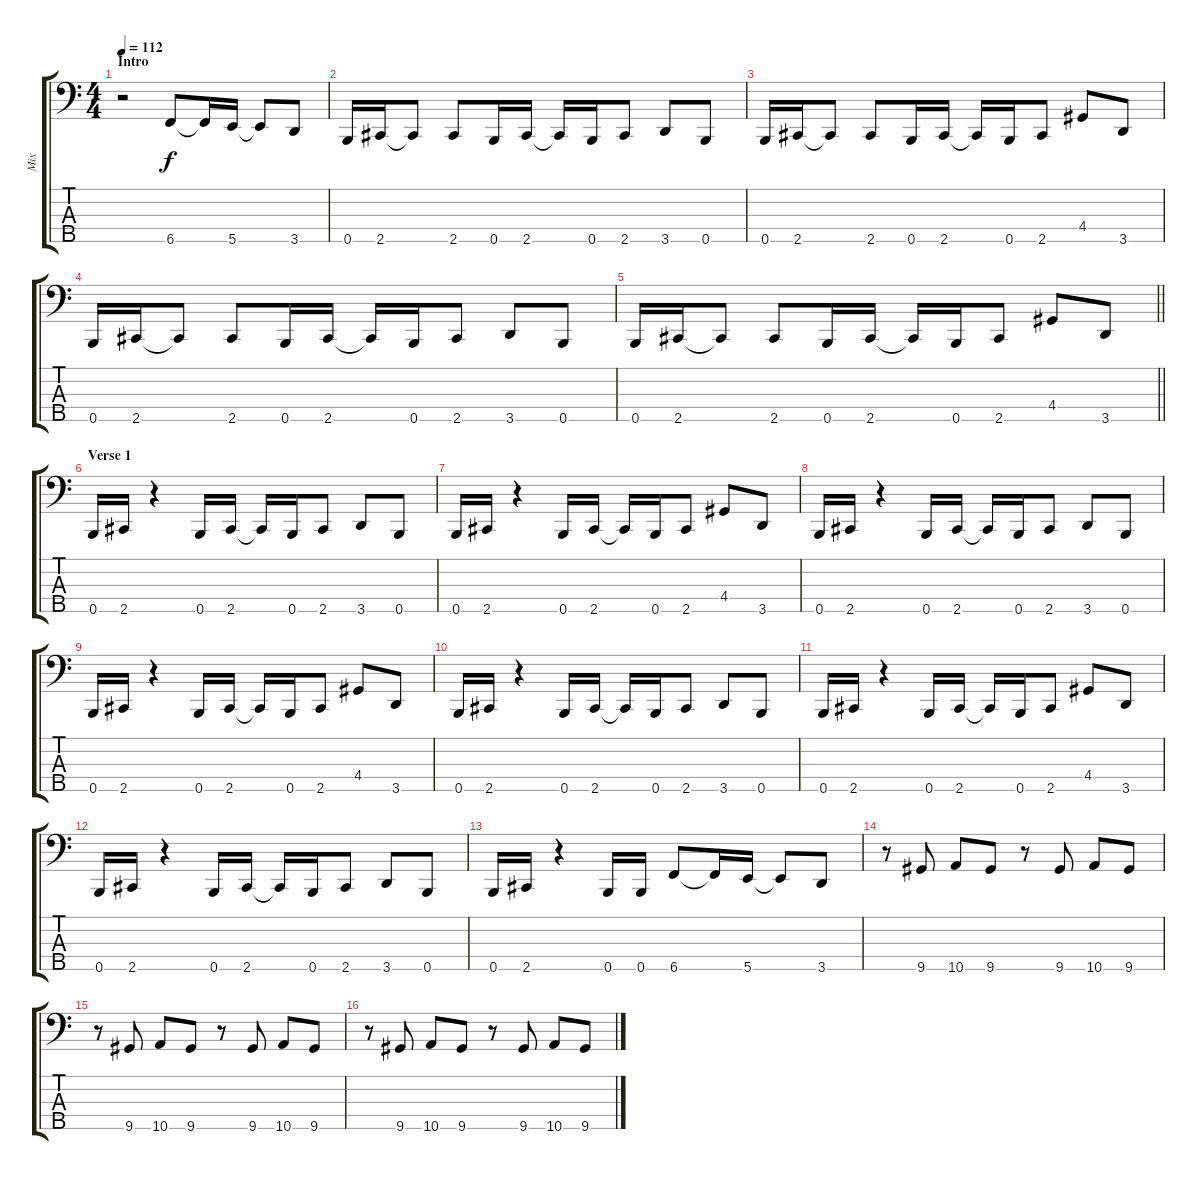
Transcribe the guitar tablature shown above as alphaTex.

\track ("Mix" "Mix") {instrument electricbasspick}
\staff {score tabs}
\tuning (G2 D2 A1 E1 B0) {hide}
\ts (4 4)
\section ("" "Intro")
\tempo 112
\clef f4
\ks c
r.2{dy f instrument electricbasspick} 6.5.8 6.5{t}.16 5.5.16 5.5{t}.8 3.5.8 |
0.5.16 2.5.16 2.5{t}.8 2.5.8 0.5.16 2.5.16 2.5{t}.16 0.5.16 2.5.8 3.5.8 0.5.8 |
0.5.16 2.5.16 2.5{t}.8 2.5.8 0.5.16 2.5.16 2.5{t}.16 0.5.16 2.5.8 4.4.8 3.5.8 |
0.5.16 2.5.16 2.5{t}.8 2.5.8 0.5.16 2.5.16 2.5{t}.16 0.5.16 2.5.8 3.5.8 0.5.8 |
\barLineRight lightlight
0.5.16 2.5.16 2.5{t}.8 2.5.8 0.5.16 2.5.16 2.5{t}.16 0.5.16 2.5.8 4.4.8 3.5.8 |
\section ("" "Verse 1")
0.5.16 2.5.16 r.4 0.5.16 2.5.16 2.5{t}.16 0.5.16 2.5.8 3.5.8 0.5.8 |
0.5.16 2.5.16 r.4 0.5.16 2.5.16 2.5{t}.16 0.5.16 2.5.8 4.4.8 3.5.8 |
0.5.16 2.5.16 r.4 0.5.16 2.5.16 2.5{t}.16 0.5.16 2.5.8 3.5.8 0.5.8 |
0.5.16 2.5.16 r.4 0.5.16 2.5.16 2.5{t}.16 0.5.16 2.5.8 4.4.8 3.5.8 |
0.5.16 2.5.16 r.4 0.5.16 2.5.16 2.5{t}.16 0.5.16 2.5.8 3.5.8 0.5.8 |
0.5.16 2.5.16 r.4 0.5.16 2.5.16 2.5{t}.16 0.5.16 2.5.8 4.4.8 3.5.8 |
0.5.16 2.5.16 r.4 0.5.16 2.5.16 2.5{t}.16 0.5.16 2.5.8 3.5.8 0.5.8 |
0.5.16 2.5.16 r.4 0.5.16 0.5.16 6.5.8 6.5{t}.16 5.5.16 5.5{t}.8 3.5.8 |
r.8 9.5.8 10.5.8 9.5.8 r.8 9.5.8 10.5.8 9.5.8 |
r.8 9.5.8 10.5.8 9.5.8 r.8 9.5.8 10.5.8 9.5.8 |
r.8 9.5.8 10.5.8 9.5.8 r.8 9.5.8 10.5.8 9.5.8
